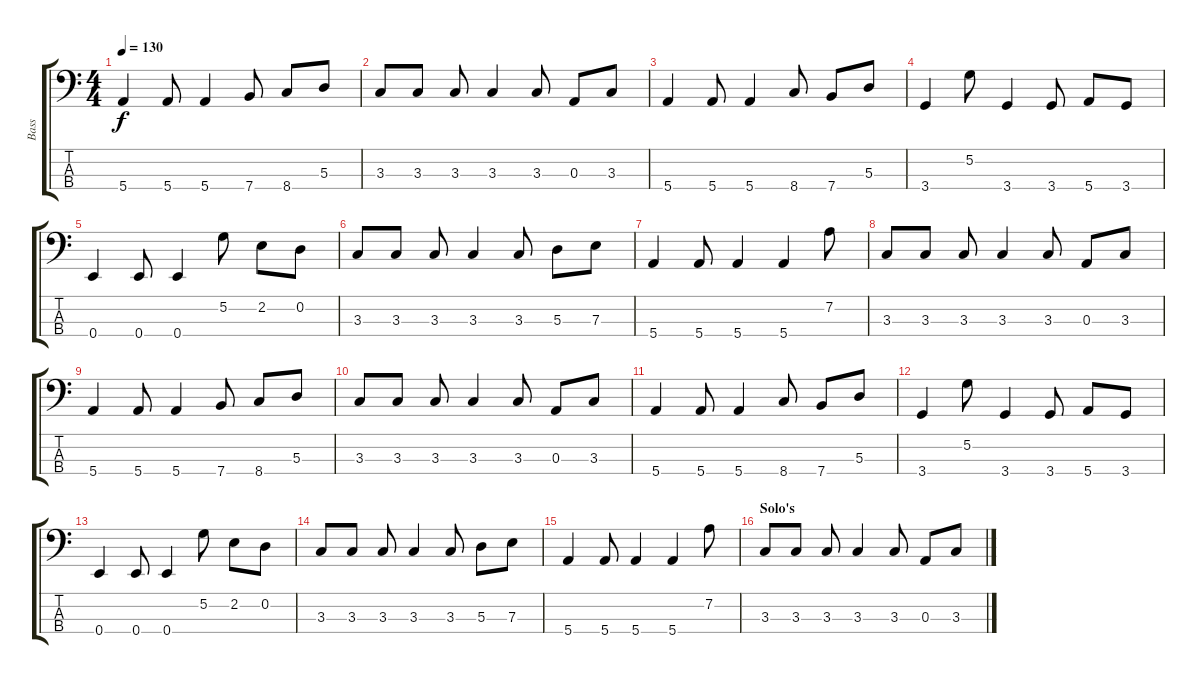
\track ("Bass" "Bass") {instrument electricbassfinger}
\staff {score tabs}
\tuning (G2 D2 A1 E1) {hide}
\ts (4 4)
\tempo 130
\clef f4
\ks c
5.4.4{dy f} 5.4.8 5.4.4 7.4.8 8.4.8 5.3.8 |
3.3.8 3.3.8 3.3.8 3.3.4 3.3.8 0.3.8 3.3.8 |
5.4.4 5.4.8 5.4.4 8.4.8 7.4.8 5.3.8 |
3.4.4 5.2.8 3.4.4 3.4.8 5.4.8 3.4.8 |
0.4.4 0.4.8 0.4.4 5.2.8 2.2.8 0.2.8 |
3.3.8 3.3.8 3.3.8 3.3.4 3.3.8 5.3.8 7.3.8 |
5.4.4 5.4.8 5.4.4 5.4.4 7.2.8 |
3.3.8 3.3.8 3.3.8 3.3.4 3.3.8 0.3.8 3.3.8 |
5.4.4 5.4.8 5.4.4 7.4.8 8.4.8 5.3.8 |
3.3.8 3.3.8 3.3.8 3.3.4 3.3.8 0.3.8 3.3.8 |
5.4.4 5.4.8 5.4.4 8.4.8 7.4.8 5.3.8 |
3.4.4 5.2.8 3.4.4 3.4.8 5.4.8 3.4.8 |
0.4.4 0.4.8 0.4.4 5.2.8 2.2.8 0.2.8 |
3.3.8 3.3.8 3.3.8 3.3.4 3.3.8 5.3.8 7.3.8 |
5.4.4 5.4.8 5.4.4 5.4.4 7.2.8 |
\section ("" "Solo's")
3.3.8 3.3.8 3.3.8 3.3.4 3.3.8 0.3.8 3.3.8
